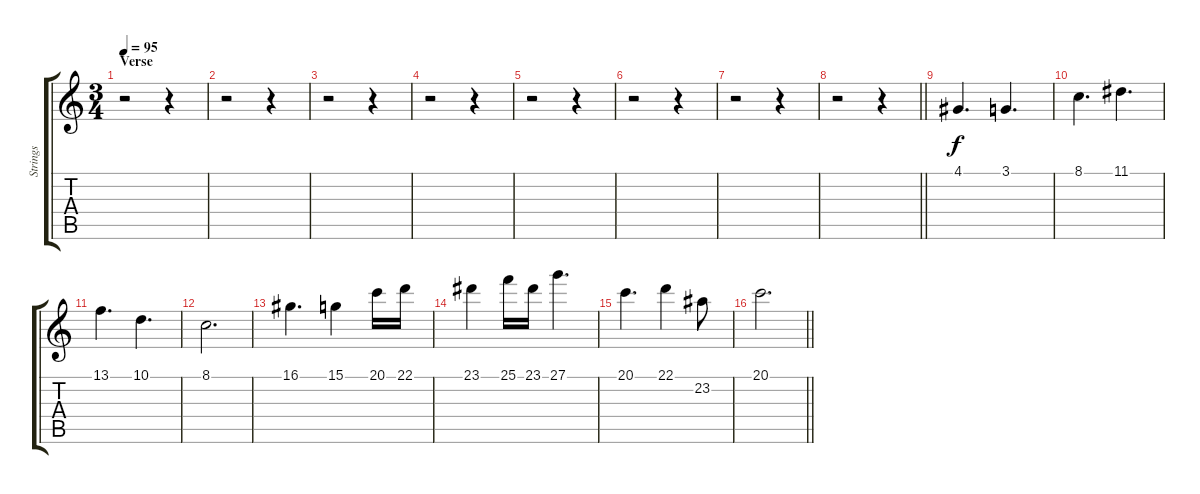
\track ("Strings " "Strings ") {instrument stringensemble1}
\staff {score tabs}
\tuning (E4 B3 G3 D3 A2 E2) {hide}
\ts (3 4)
\section ("" "Verse")
\tempo 95
\clef g2
\ks c
r.2{dy f} r.4 |
r.2 r.4 |
r.2 r.4 |
r.2 r.4 |
r.2 r.4 |
r.2 r.4 |
r.2 r.4 |
\barLineRight lightlight
r.2 r.4 |
4.1.4{d instrument stringensemble1} 3.1.4{d} |
8.1.4{d} 11.1.4{d} |
13.1.4{d} 10.1.4{d} |
8.1.2{d} |
16.1.4{d} 15.1.4 20.1.16 22.1.16 |
23.1.4 25.1.16 23.1.16 27.1.4{d} |
20.1.4{d} 22.1.4 23.2.8 |
\barLineRight lightlight
20.1.2{d}
